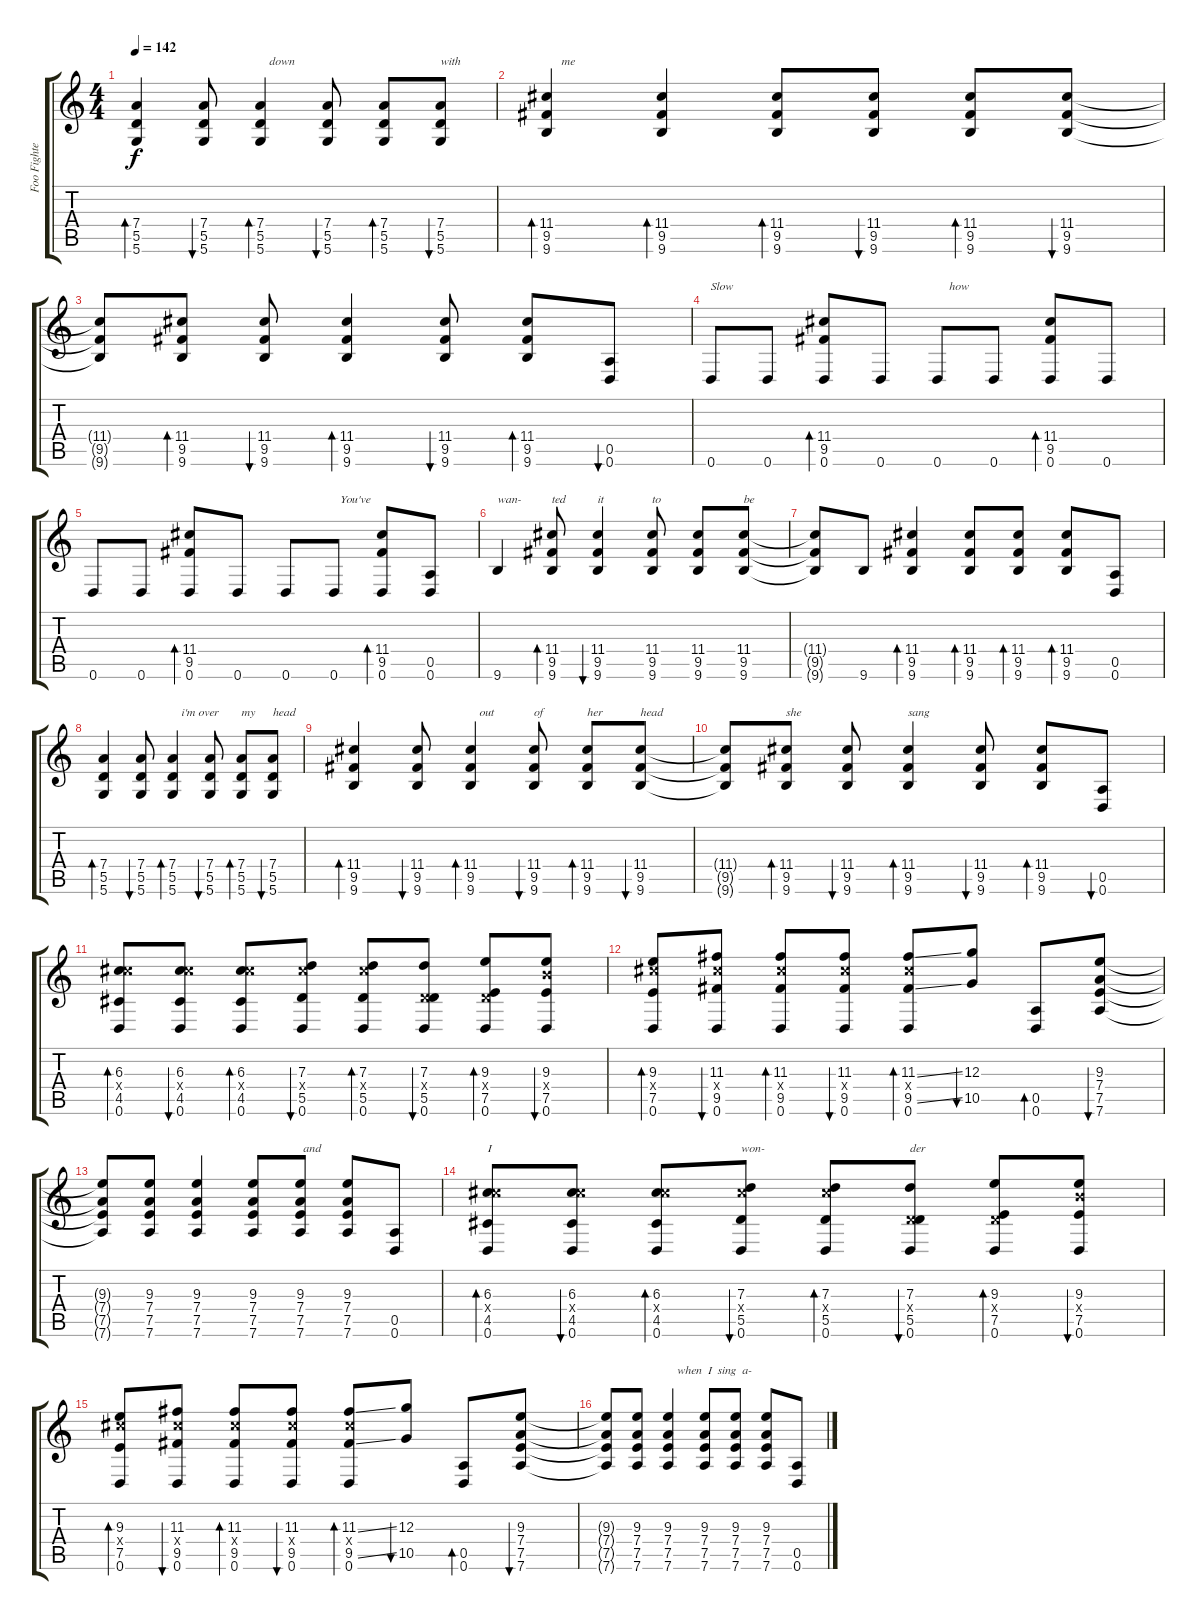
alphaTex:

\track ("Foo Fighters" "Foo Fighte") {instrument acousticguitarsteel}
\staff {score tabs}
\tuning (E4 B3 G3 D3 A2 D2) {hide}
\ts (4 4)
\tempo 142
\clef g2
\ks c
(7.4 5.5 5.6).4{bd 60 dy f} (7.4 5.5 5.6).8{bu 60} (7.4 5.5 5.6).4{bd 60 txt "   down"} (7.4 5.5 5.6).8{bu 60} (7.4 5.5 5.6).8{bd 60} (7.4 5.5 5.6).8{bu 60 txt "with"} |
(11.4 9.5 9.6).4{bd 60 txt "     me"} (11.4 9.5 9.6).4{bd 60} (11.4 9.5 9.6).8{bd 60} (11.4 9.5 9.6).8{bu 60} (11.4 9.5 9.6).8{bd 60} (11.4 9.5 9.6).8{bu 60} |
(11.4{t} 9.5{t} 9.6{t}).8 (11.4 9.5 9.6).8{bd 60} (11.4 9.5 9.6).8{bu 60} (11.4 9.5 9.6).4{bd 60} (11.4 9.5 9.6).8{bu 60} (11.4 9.5 9.6).8{bd 60} (0.5 0.6).8{bu 60} |
0.6.8{txt "Slow "} 0.6.8 (11.4 9.5 0.6).8{bd 60} 0.6.8 0.6.8{txt "    how"} 0.6.8 (11.4 9.5 0.6).8{bd 60} 0.6.8 |
0.6.8 0.6.8 (11.4 9.5 0.6).8{bd 60} 0.6.8 0.6.8 0.6.8{txt "  You've"} (11.4 9.5 0.6).8{bd 60} (0.5 0.6).8 |
9.6.4{txt "wan-"} (11.4 9.5 9.6).8{bd 60 txt "ted"} (11.4 9.5 9.6).4{bu 60 txt "it"} (11.4 9.5 9.6).8{txt "to"} (11.4 9.5 9.6).8 (11.4 9.5 9.6).8{txt "be"} |
(11.4{t} 9.5{t} 9.6{t}).8 9.6.8 (11.4 9.5 9.6).4{bd 60} (11.4 9.5 9.6).8{bd 60} (11.4 9.5 9.6).8{bd 60} (11.4 9.5 9.6).8{bd 60} (0.5 0.6).8 |
(7.4 5.5 5.6).4{bd 60} (7.4 5.5 5.6).8{bu 60} (7.4 5.5 5.6).4{bd 60 txt "   i'm over"} (7.4 5.5 5.6).8{bu 60} (7.4 5.5 5.6).8{bd 60 txt "my"} (7.4 5.5 5.6).8{bu 60 txt "head"} |
(11.4 9.5 9.6).4{bd 60} (11.4 9.5 9.6).8{bu 60} (11.4 9.5 9.6).4{bd 60 txt "   out"} (11.4 9.5 9.6).8{bu 60 txt "of"} (11.4 9.5 9.6).8{bd 60 txt "her"} (11.4 9.5 9.6).8{bu 60 txt "head"} |
(11.4{t} 9.5{t} 9.6{t}).8 (11.4 9.5 9.6).8{bd 60 txt "she"} (11.4 9.5 9.6).8{bu 60} (11.4 9.5 9.6).4{bd 60 txt "sang"} (11.4 9.5 9.6).8{bu 60} (11.4 9.5 9.6).8{bd 60} (0.5 0.6).8{bu 60} |
(6.3 11.4{x} 4.5 0.6).8{bd 60} (6.3 11.4{x} 4.5 0.6).8{bu 60} (6.3 11.4{x} 4.5 0.6).8{bd 60} (7.3 11.4{x} 5.5 0.6).8{bu 60} (7.3 11.4{x} 5.5 0.6).8{bd 60} (7.3 0.4{x} 5.5 0.6).8{bu 60} (9.3 0.4{x} 7.5 0.6).8{bd 60} (9.3 9.4{x} 7.5 0.6).8{bu 60} |
(9.3 11.4{x} 7.5 0.6).8{bd 60} (11.3 11.4{x} 9.5 0.6).8{bu 60} (11.3 11.4{x} 9.5 0.6).8{bd 60} (11.3 11.4{x} 9.5 0.6).8{bu 60} (11.3{ss} 11.4{x} 9.5{ss} 0.6).8{bd 60} (12.3 10.5).8{bu 60} (0.5 0.6).8{bd 60} (9.3 7.4 7.5 7.6).8{bu 60} |
(9.3{t} 7.4{t} 7.5{t} 7.6{t}).8 (9.3 7.4 7.5 7.6).8 (9.3 7.4 7.5 7.6).4 (9.3 7.4 7.5 7.6).8 (9.3 7.4 7.5 7.6).8{txt " and"} (9.3 7.4 7.5 7.6).8 (0.5 0.6).8 |
(6.3 11.4{x} 4.5 0.6).8{bd 60 txt "I"} (6.3 11.4{x} 4.5 0.6).8{bu 60} (6.3 11.4{x} 4.5 0.6).8{bd 60} (7.3 11.4{x} 5.5 0.6).8{bu 60 txt "won-"} (7.3 11.4{x} 5.5 0.6).8{bd 60} (7.3 0.4{x} 5.5 0.6).8{bu 60 txt "der"} (9.3 0.4{x} 7.5 0.6).8{bd 60} (9.3 9.4{x} 7.5 0.6).8{bu 60} |
(9.3 11.4{x} 7.5 0.6).8{bd 60} (11.3 11.4{x} 9.5 0.6).8{bu 60} (11.3 11.4{x} 9.5 0.6).8{bd 60} (11.3 11.4{x} 9.5 0.6).8{bu 60} (11.3{ss} 11.4{x} 9.5{ss} 0.6).8{bd 60} (12.3 10.5).8{bu 60} (0.5 0.6).8{bd 60} (9.3 7.4 7.5 7.6).8{bu 60} |
(9.3{t} 7.4{t} 7.5{t} 7.6{t}).8 (9.3 7.4 7.5 7.6).8 (9.3 7.4 7.5 7.6).4{txt "   when  I  sing  a-"} (9.3 7.4 7.5 7.6).8 (9.3 7.4 7.5 7.6).8 (9.3 7.4 7.5 7.6).8 (0.5 0.6).8
